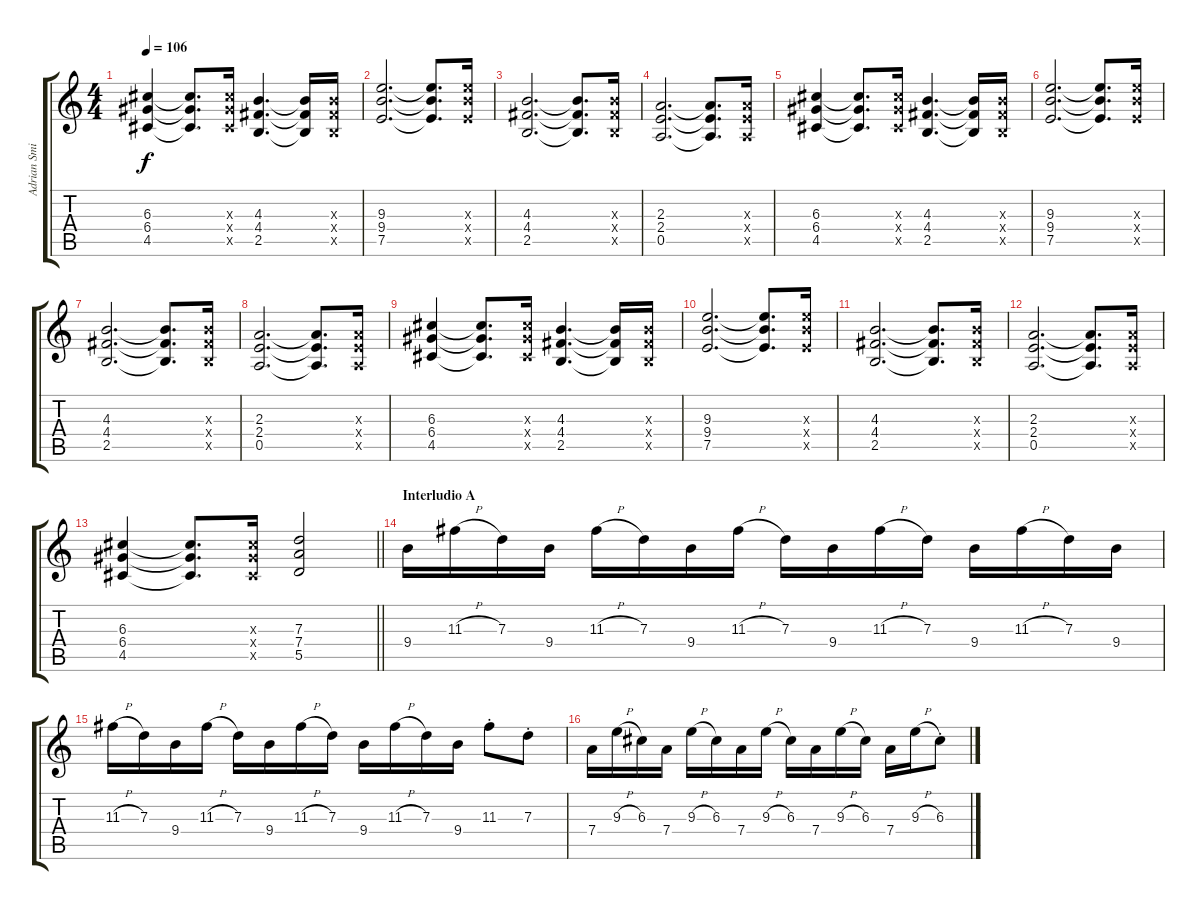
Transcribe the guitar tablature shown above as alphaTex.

\track ("Adrian Smith" "Adrian Smi") {instrument distortionguitar}
\staff {score tabs}
\tuning (E4 B3 G3 D3 A2 E2) {hide}
\ts (4 4)
\tempo 106
\clef g2
\ks c
(6.3 6.4 4.5).4{dy f} (6.3{t} 6.4{t} 4.5{t}).8{d} (6.3{x} 6.4{x} 4.5{x}).16 (4.3 4.4 2.5).4{d} (4.3{t} 4.4{t} 2.5{t}).16 (4.3{x} 4.4{x} 2.5{x}).16 |
(9.3 9.4 7.5).2{d} (9.3{t} 9.4{t} 7.5{t}).8{d} (9.3{x} 9.4{x} 7.5{x}).16 |
(4.3 4.4 2.5).2{d} (4.3{t} 4.4{t} 2.5{t}).8{d} (4.3{x} 4.4{x} 2.5{x}).16 |
(2.3 2.4 0.5).2{d} (2.3{t} 2.4{t} 0.5{t}).8{d} (2.3{x} 2.4{x} 0.5{x}).16 |
(6.3 6.4 4.5).4 (6.3{t} 6.4{t} 4.5{t}).8{d} (6.3{x} 6.4{x} 4.5{x}).16 (4.3 4.4 2.5).4{d} (4.3{t} 4.4{t} 2.5{t}).16 (4.3{x} 4.4{x} 2.5{x}).16 |
(9.3 9.4 7.5).2{d} (9.3{t} 9.4{t} 7.5{t}).8{d} (9.3{x} 9.4{x} 7.5{x}).16 |
(4.3 4.4 2.5).2{d} (4.3{t} 4.4{t} 2.5{t}).8{d} (4.3{x} 4.4{x} 2.5{x}).16 |
(2.3 2.4 0.5).2{d} (2.3{t} 2.4{t} 0.5{t}).8{d} (2.3{x} 2.4{x} 0.5{x}).16 |
(6.3 6.4 4.5).4 (6.3{t} 6.4{t} 4.5{t}).8{d} (6.3{x} 6.4{x} 4.5{x}).16 (4.3 4.4 2.5).4{d} (4.3{t} 4.4{t} 2.5{t}).16 (4.3{x} 4.4{x} 2.5{x}).16 |
(9.3 9.4 7.5).2{d} (9.3{t} 9.4{t} 7.5{t}).8{d} (9.3{x} 9.4{x} 7.5{x}).16 |
(4.3 4.4 2.5).2{d} (4.3{t} 4.4{t} 2.5{t}).8{d} (4.3{x} 4.4{x} 2.5{x}).16 |
(2.3 2.4 0.5).2{d} (2.3{t} 2.4{t} 0.5{t}).8{d} (2.3{x} 2.4{x} 0.5{x}).16 |
\barLineRight lightlight
(6.3 6.4 4.5).4 (6.3{t} 6.4{t} 4.5{t}).8{d} (6.3{x} 6.4{x} 4.5{x}).16 (7.3 7.4 5.5).2 |
\section ("" "Interludio A")
9.4.16 11.3{h}.16 7.3.16 9.4.16 11.3{h}.16 7.3.16 9.4.16 11.3{h}.16 7.3.16 9.4.16 11.3{h}.16 7.3.16 9.4.16 11.3{h}.16 7.3.16 9.4.16 |
11.3{h}.16 7.3.16 9.4.16 11.3{h}.16 7.3.16 9.4.16 11.3{h}.16 7.3.16 9.4.16 11.3{h}.16 7.3.16 9.4.16 11.3{st}.8 7.3{st}.8 |
7.4.16 9.3{h}.16 6.3.16 7.4.16 9.3{h}.16 6.3.16 7.4.16 9.3{h}.16 6.3.16 7.4.16 9.3{h}.16 6.3.16 7.4.16 9.3{h}.16 6.3{st}.8
